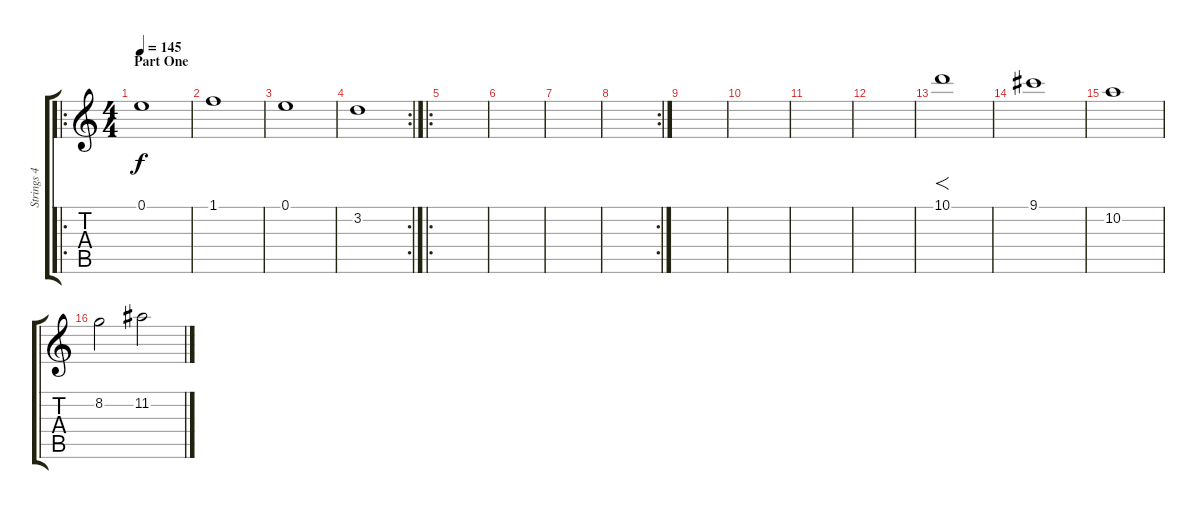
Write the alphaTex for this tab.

\track ("Strings 4" "Strings 4") {instrument stringensemble1}
\staff {score tabs}
\tuning (E5 B4 G4 D4 A3 E3) {hide}
\ro
\ts (4 4)
\section ("" "Part One")
\tempo 145
\clef g2
\ks c
0.1.1{dy f instrument stringensemble1} |
1.1.1 |
0.1.1 |
\rc 2
3.2.1 |
\ro
|
|
|
\rc 2
|
|
|
|
|
10.1.1{f volume 10} |
9.1.1 |
10.2.1 |
8.2.2 11.2.2
